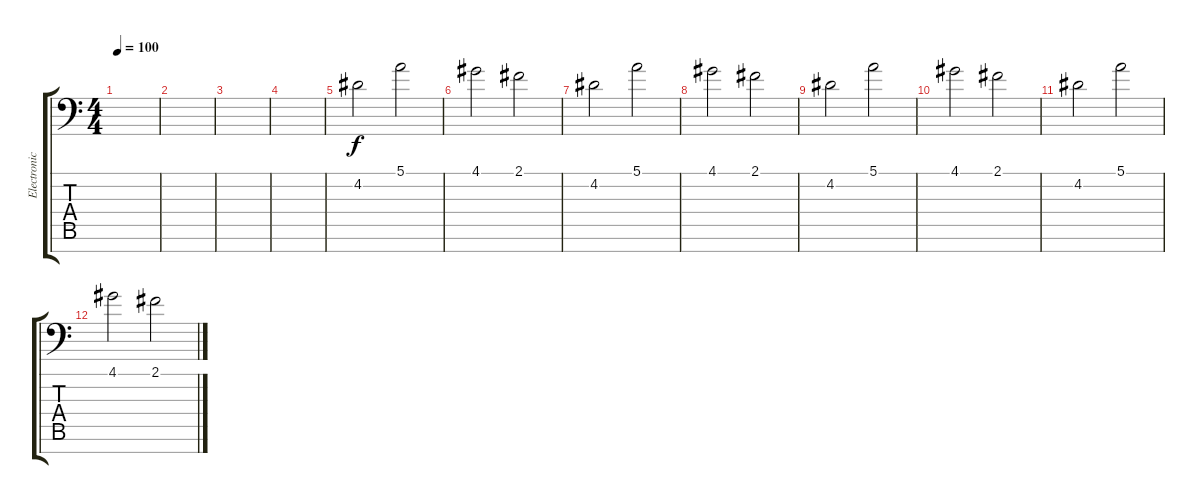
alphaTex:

\track ("Electronics" "Electronic") {instrument choiraahs}
\staff {score tabs}
\tuning (E4 B3 G3 D3 A2 E2 A1) {hide}
\ts (4 4)
\tempo 100
\clef f4
\ks c
|
|
|
|
4.2.2 5.1.2 |
4.1.2 2.1.2 |
4.2.2 5.1.2 |
4.1.2 2.1.2 |
4.2.2 5.1.2 |
4.1.2 2.1.2 |
4.2.2 5.1.2 |
4.1.2 2.1.2
